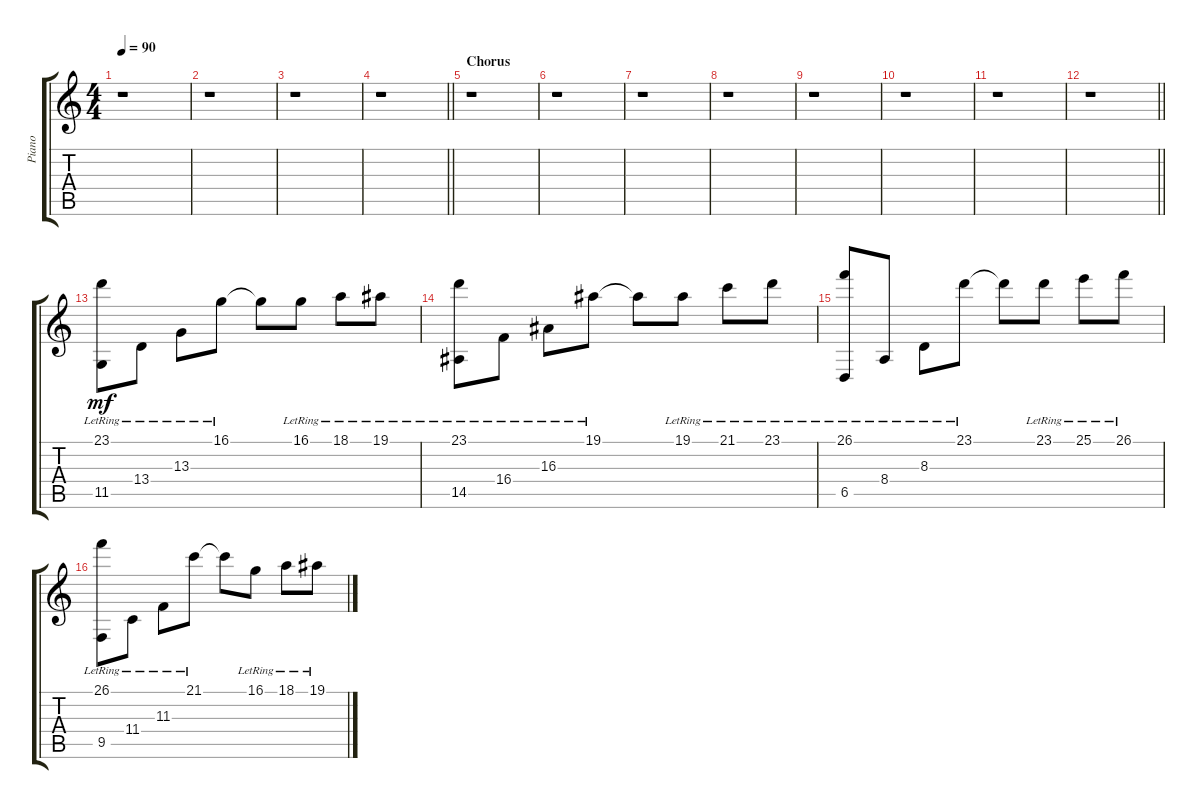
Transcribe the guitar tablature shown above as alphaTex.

\track ("Piano" "Piano") {instrument acousticgrandpiano}
\staff {score tabs}
\tuning (Eb4 Bb3 Gb3 Db3 Ab2 Eb2) {hide}
\ts (4 4)
\tempo 90
\clef g2
\ks c
r.1{dy f} |
r.1 |
r.1 |
\barLineRight lightlight
r.1 |
\section ("" "Chorus")
r.1 |
r.1 |
r.1 |
r.1 |
r.1 |
r.1 |
r.1 |
\barLineRight lightlight
r.1 |
(23.1{lr} 11.5{lr}).8{dy mf} 13.4{lr}.8 13.3{lr}.8 16.1{lr}.8 16.1{t}.8 16.1{lr}.8 18.1{lr}.8 19.1{lr}.8 |
(23.1{lr} 14.5{lr}).8 16.4{lr}.8 16.3{lr}.8 19.1{lr}.8 19.1{t}.8 19.1{lr}.8 21.1{lr}.8 23.1{lr}.8 |
(26.1{lr} 6.5{lr}).8 8.4{lr}.8 8.3{lr}.8 23.1{lr}.8 23.1{t}.8 23.1{lr}.8 25.1{lr}.8 26.1{lr}.8 |
(26.1{lr} 9.5{lr}).8 11.4{lr}.8 11.3{lr}.8 21.1{lr}.8 21.1{t}.8 16.1{lr}.8 18.1{lr}.8 19.1{lr}.8
